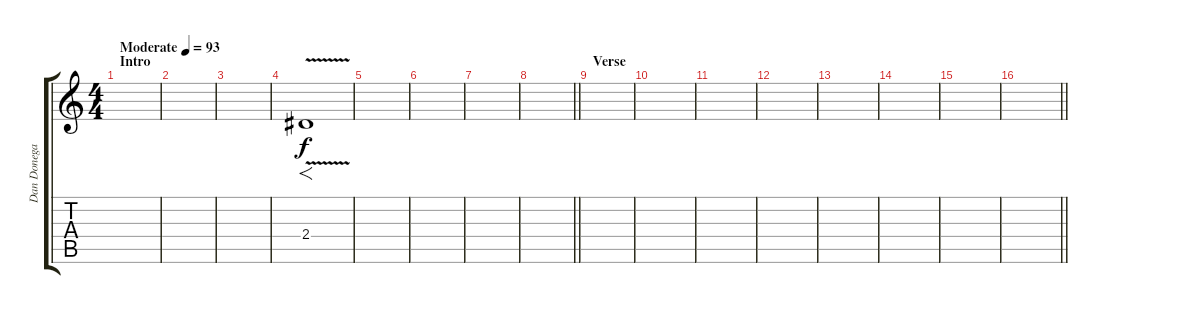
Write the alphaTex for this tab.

\track ("Dan Donegan" "Dan Donega") {instrument distortionguitar}
\staff {score tabs}
\tuning (Eb4 Bb3 Gb3 Db3 Ab2 Db2) {hide}
\ts (4 4)
\section ("" "Intro")
\tempo (93 "Moderate")
\clef g2
\ks c
|
|
|
2.4{v}.1{f} |
|
|
|
\barLineRight lightlight
|
\section ("" "Verse")
|
|
|
|
|
|
|
\barLineRight lightlight
